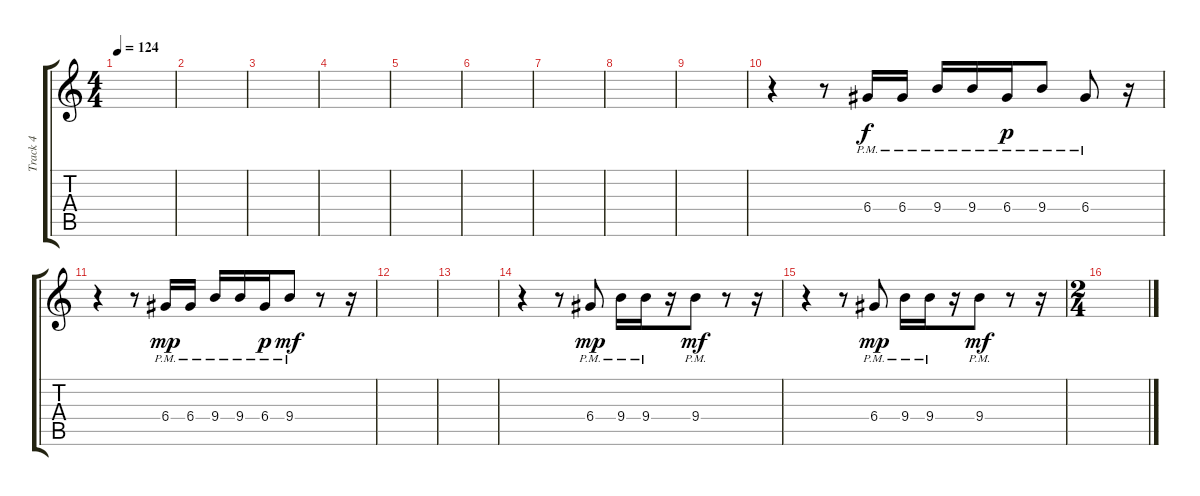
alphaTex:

\track ("Track 4" "Track 4") {instrument electricguitarclean}
\staff {score tabs}
\tuning (E4 B3 G3 D3 A2 E2) {hide}
\ts (4 4)
\tempo 124
\clef g2
\ks c
|
|
|
|
|
|
|
|
|
r.4 r.8 6.4{pm}.16 6.4{pm}.16 9.4{pm}.16 9.4{pm}.16 6.4{pm}.16{dy p} 9.4{pm}.8 6.4{pm}.8 r.16 |
r.4 r.8 6.4{pm}.16{dy mp} 6.4{pm}.16 9.4{pm}.16 9.4{pm}.16 6.4{pm}.16{dy p} 9.4{pm}.8{dy mf} r.8 r.16 |
|
|
r.4 r.8 6.4{pm}.8{dy mp} 9.4{pm}.16 9.4{pm}.16 r.16 9.4{pm}.8{dy mf} r.8 r.16 |
r.4 r.8 6.4{pm}.8{dy mp} 9.4{pm}.16 9.4{pm}.16 r.16 9.4{pm}.8{dy mf} r.8 r.16 |
\ts (2 4)
